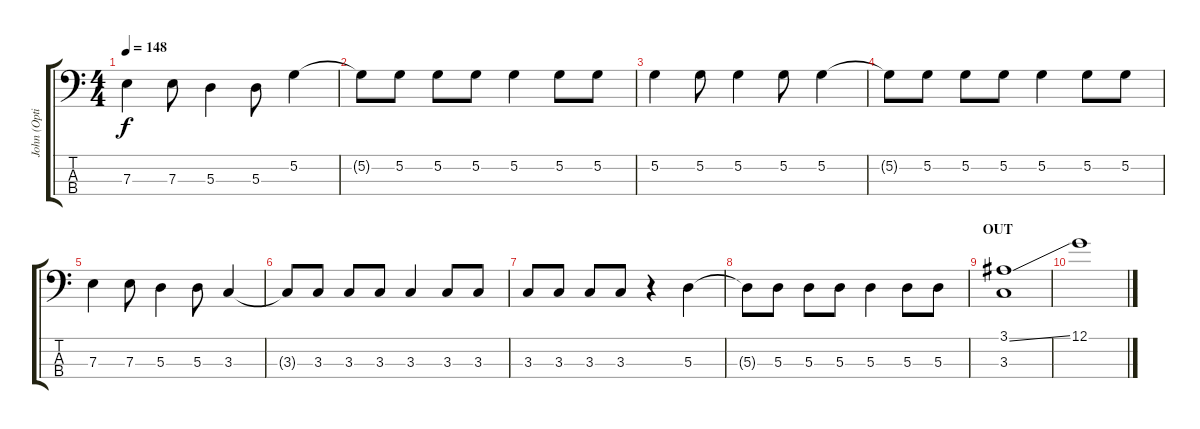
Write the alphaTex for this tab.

\track ("John (Optional) - Bass Guitar" "John (Opti") {instrument electricbassfinger}
\staff {score tabs}
\tuning (G2 D2 A1 E1) {hide}
\ts (4 4)
\tempo 148
\clef f4
\ks c
7.3.4{dy f} 7.3.8 5.3.4 5.3.8 5.2.4 |
5.2{t}.8 5.2.8 5.2.8 5.2.8 5.2.4 5.2.8 5.2.8 |
5.2.4 5.2.8 5.2.4 5.2.8 5.2.4 |
5.2{t}.8 5.2.8 5.2.8 5.2.8 5.2.4 5.2.8 5.2.8 |
7.3.4 7.3.8 5.3.4 5.3.8 3.3.4 |
3.3{t}.8 3.3.8 3.3.8 3.3.8 3.3.4 3.3.8 3.3.8 |
3.3.8 3.3.8 3.3.8 3.3.8 r.4 5.3.4 |
5.3{t}.8 5.3.8 5.3.8 5.3.8 5.3.4 5.3.8 5.3.8 |
\section ("" "OUT")
(3.1{ss} 3.3).1{volume 10} |
12.1.1
